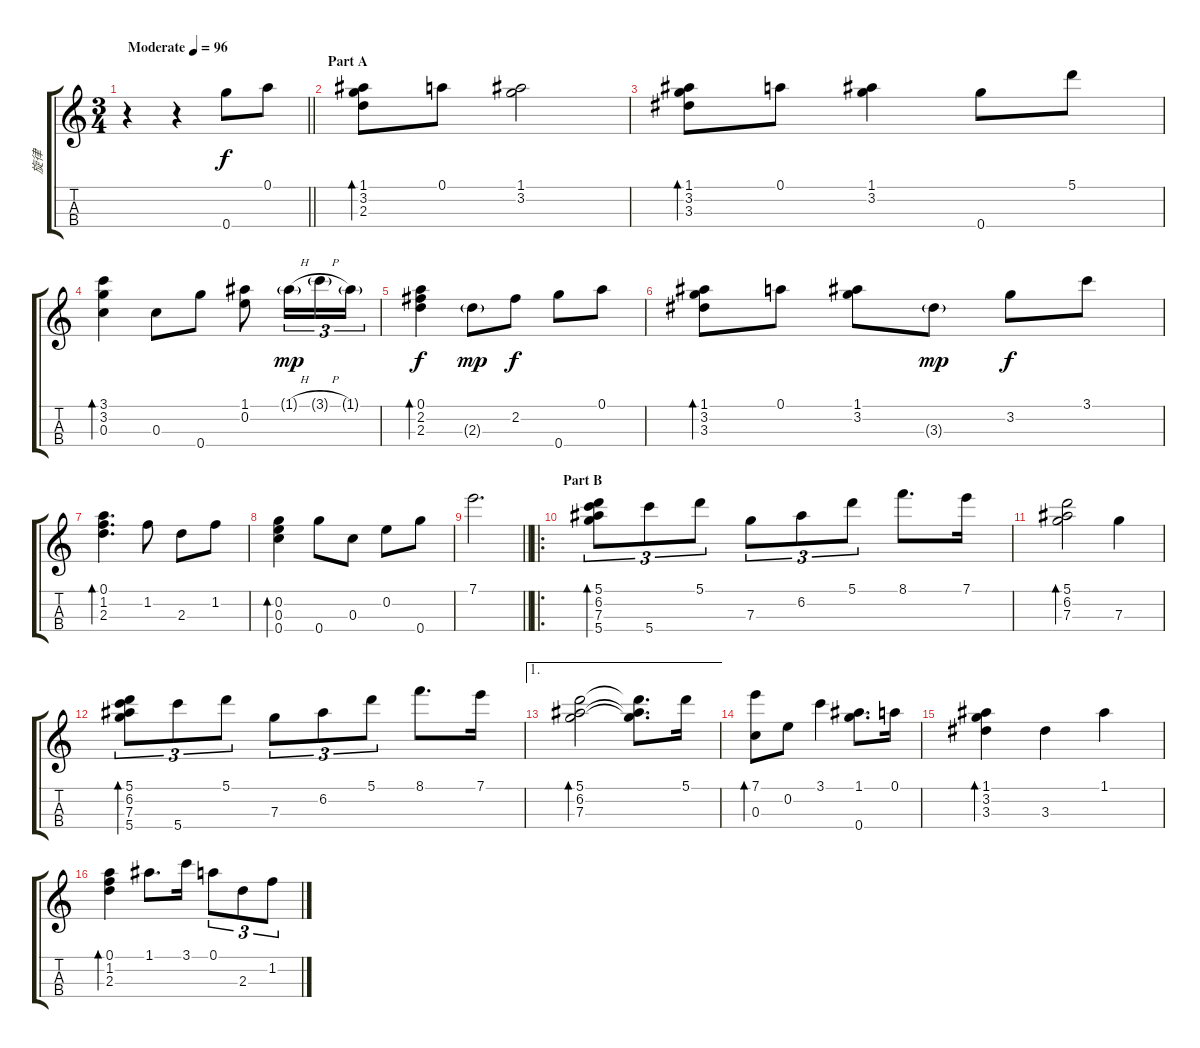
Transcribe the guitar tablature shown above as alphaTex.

\track ("旋律" "旋律") {instrument acousticguitarnylon}
\staff {score tabs}
\tuning (A4 E4 C4 G4) {hide}
\ts (3 4)
\tempo (96 "Moderate")
\clef g2
\barLineRight lightlight
\ks c
r.4{dy f instrument acousticguitarnylon} r.4 0.4.8 0.1.8 |
\section ("" "Part A")
(1.1 3.2 2.3).8{bd 60} 0.1.8 (1.1 3.2).2 |
(1.1 3.2 3.3).8{bd 60} 0.1.8 (1.1 3.2).4 0.4.8 5.1.8 |
(3.1 3.2 0.3).4{bd 60} 0.3.8 0.4.8 (1.1 0.2).8 1.1{h g}.16{tu (3 2) dy mp} 3.1{h g}.16{tu (3 2)} 1.1{g}.16{tu (3 2)} |
(0.1 2.2 2.3).4{bd 60 dy f} 2.3{g}.8{dy mp} 2.2.8{dy f} 0.4.8 0.1.8 |
(1.1 3.2 3.3).8{bd 60} 0.1.8 (1.1 3.2).8 3.3{g}.8{dy mp} 3.2.8{dy f} 3.1.8 |
(0.1 1.2 2.3).4{d bd 60} 1.2.8 2.3.8 1.2.8 |
(0.2 0.3 0.4).4{bd 60} 0.4.8 0.3.8 0.2.8 0.4.8 |
\barLineRight lightlight
7.1.2{d} |
\ro
\section ("" "Part B")
(5.1 6.2 7.3 5.4).8{tu (3 2) bd 120} 5.4.8{tu (3 2)} 5.1.8{tu (3 2)} 7.3.8{tu (3 2)} 6.2.8{tu (3 2)} 5.1.8{tu (3 2)} 8.1.8{d} 7.1.16 |
(5.1 6.2 7.3).2{bd 60} 7.3.4 |
(5.1 6.2 7.3 5.4).8{tu (3 2) bd 120} 5.4.8{tu (3 2)} 5.1.8{tu (3 2)} 7.3.8{tu (3 2)} 6.2.8{tu (3 2)} 5.1.8{tu (3 2)} 8.1.8{d} 7.1.16 |
\ae 1
(5.1 6.2 7.3).2{bd 60} (5.1{t} 6.2{t} 7.3{t}).8{d} 5.1.16 |
(7.1 0.3).8{bd 60} 0.2.8 3.1.4 (1.1 0.4).8{d} 0.1.16 |
(1.1 3.2 3.3).4{bd 60} 3.3.4 1.1.4 |
(0.1 1.2 2.3).4{bd 60} 1.1.8{d} 3.1.16 0.1.8{tu (3 2)} 2.3.8{tu (3 2)} 1.2.8{tu (3 2)}
